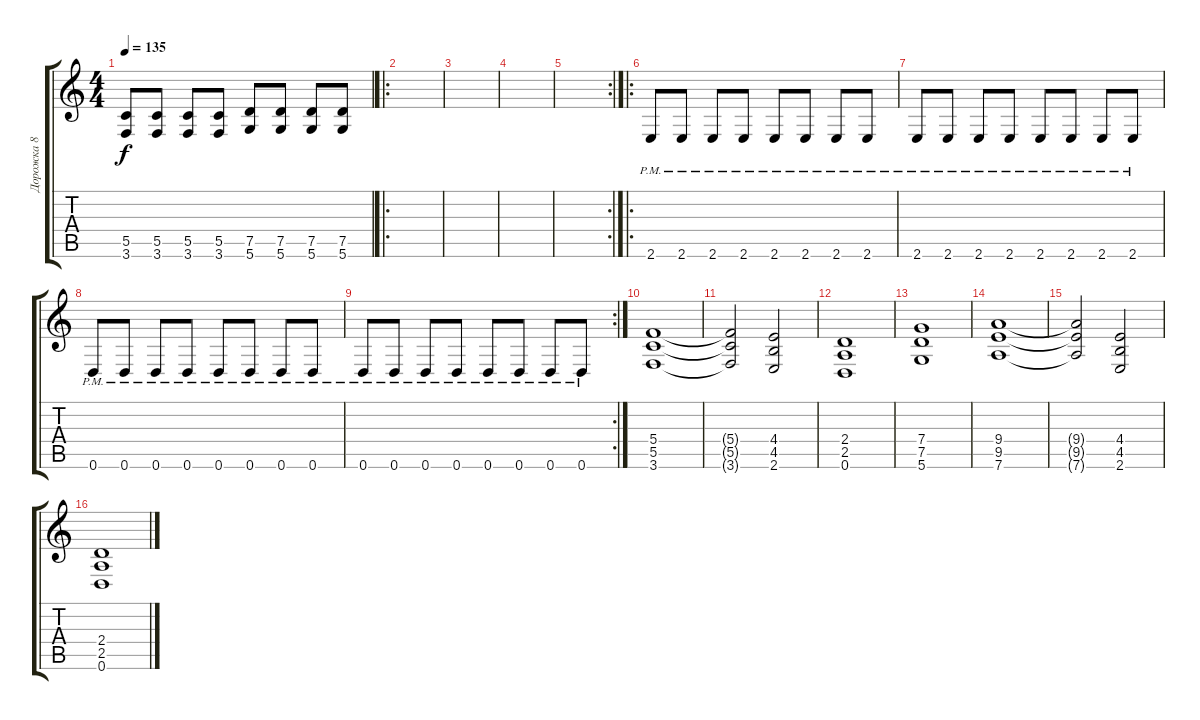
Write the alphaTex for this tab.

\track ("Дорожка 8" "Дорожка 8") {solo instrument distortionguitar}
\staff {score tabs}
\tuning (D4 A3 F3 C3 G2 D2) {hide}
\ts (4 4)
\tempo 135
\clef g2
\ks c
(5.5 3.6).8{dy f} (5.5 3.6).8 (5.5 3.6).8 (5.5 3.6).8 (7.5 5.6).8 (7.5 5.6).8 (7.5 5.6).8 (7.5 5.6).8 |
\ro
|
|
|
\rc 2
|
\ro
2.6{pm}.8 2.6{pm}.8 2.6{pm}.8 2.6{pm}.8 2.6{pm}.8 2.6{pm}.8 2.6{pm}.8 2.6{pm}.8 |
2.6{pm}.8 2.6{pm}.8 2.6{pm}.8 2.6{pm}.8 2.6{pm}.8 2.6{pm}.8 2.6{pm}.8 2.6{pm}.8 |
0.6{pm}.8 0.6{pm}.8 0.6{pm}.8 0.6{pm}.8 0.6{pm}.8 0.6{pm}.8 0.6{pm}.8 0.6{pm}.8 |
\rc 2
0.6{pm}.8 0.6{pm}.8 0.6{pm}.8 0.6{pm}.8 0.6{pm}.8 0.6{pm}.8 0.6{pm}.8 0.6{pm}.8 |
(5.4 5.5 3.6).1 |
(5.4{t} 5.5{t} 3.6{t}).2 (4.4 4.5 2.6).2 |
(2.4 2.5 0.6).1 |
(7.4 7.5 5.6).1 |
(9.4 9.5 7.6).1 |
(9.4{t} 9.5{t} 7.6{t}).2 (4.4 4.5 2.6).2 |
(2.4 2.5 0.6).1
